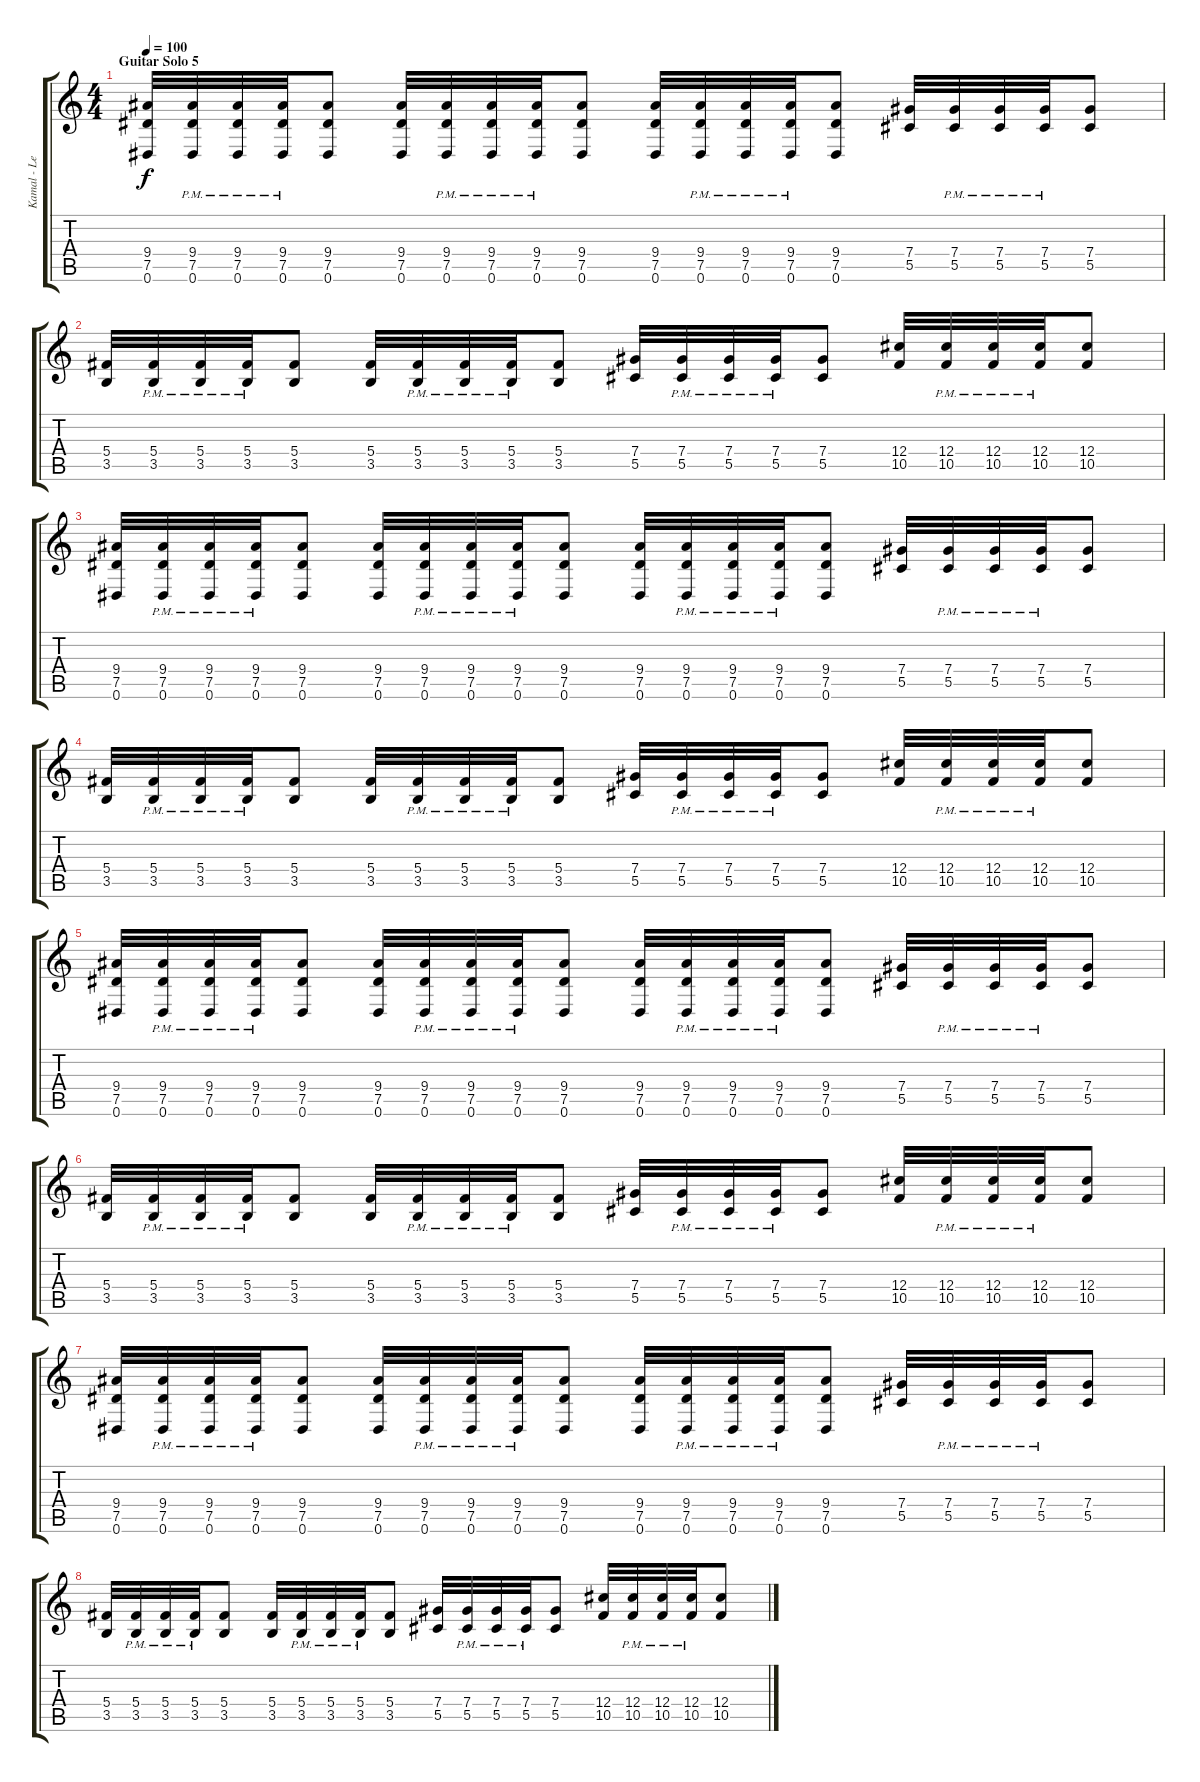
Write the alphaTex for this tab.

\track ("Kamal - Lead" "Kamal - Le") {instrument distortionguitar}
\staff {score tabs}
\tuning (Eb4 Bb3 Gb3 Db3 Ab2 Eb2) {hide}
\ts (4 4)
\section ("" "Guitar Solo 5")
\tempo 100
\clef g2
\ks c
(9.4 7.5 0.6).32{dy f} (9.4{pm} 7.5{pm} 0.6{pm}).32 (9.4{pm} 7.5{pm} 0.6{pm}).32 (9.4{pm} 7.5{pm} 0.6{pm}).32 (9.4 7.5 0.6).8 (9.4 7.5 0.6).32 (9.4{pm} 7.5{pm} 0.6{pm}).32 (9.4{pm} 7.5{pm} 0.6{pm}).32 (9.4{pm} 7.5{pm} 0.6{pm}).32 (9.4 7.5 0.6).8 (9.4 7.5 0.6).32 (9.4{pm} 7.5{pm} 0.6{pm}).32 (9.4{pm} 7.5{pm} 0.6{pm}).32 (9.4{pm} 7.5{pm} 0.6{pm}).32 (9.4 7.5 0.6).8 (7.4 5.5).32 (7.4{pm} 5.5{pm}).32 (7.4{pm} 5.5{pm}).32 (7.4{pm} 5.5{pm}).32 (7.4 5.5).8 |
(5.4 3.5).32 (5.4{pm} 3.5{pm}).32 (5.4{pm} 3.5{pm}).32 (5.4{pm} 3.5{pm}).32 (5.4 3.5).8 (5.4 3.5).32 (5.4{pm} 3.5{pm}).32 (5.4{pm} 3.5{pm}).32 (5.4{pm} 3.5{pm}).32 (5.4 3.5).8 (7.4 5.5).32 (7.4{pm} 5.5{pm}).32 (7.4{pm} 5.5{pm}).32 (7.4{pm} 5.5{pm}).32 (7.4 5.5).8 (12.4 10.5).32 (12.4{pm} 10.5{pm}).32 (12.4{pm} 10.5{pm}).32 (12.4{pm} 10.5{pm}).32 (12.4 10.5).8 |
(9.4 7.5 0.6).32 (9.4{pm} 7.5{pm} 0.6{pm}).32 (9.4{pm} 7.5{pm} 0.6{pm}).32 (9.4{pm} 7.5{pm} 0.6{pm}).32 (9.4 7.5 0.6).8 (9.4 7.5 0.6).32 (9.4{pm} 7.5{pm} 0.6{pm}).32 (9.4{pm} 7.5{pm} 0.6{pm}).32 (9.4{pm} 7.5{pm} 0.6{pm}).32 (9.4 7.5 0.6).8 (9.4 7.5 0.6).32 (9.4{pm} 7.5{pm} 0.6{pm}).32 (9.4{pm} 7.5{pm} 0.6{pm}).32 (9.4{pm} 7.5{pm} 0.6{pm}).32 (9.4 7.5 0.6).8 (7.4 5.5).32 (7.4{pm} 5.5{pm}).32 (7.4{pm} 5.5{pm}).32 (7.4{pm} 5.5{pm}).32 (7.4 5.5).8 |
(5.4 3.5).32 (5.4{pm} 3.5{pm}).32 (5.4{pm} 3.5{pm}).32 (5.4{pm} 3.5{pm}).32 (5.4 3.5).8 (5.4 3.5).32 (5.4{pm} 3.5{pm}).32 (5.4{pm} 3.5{pm}).32 (5.4{pm} 3.5{pm}).32 (5.4 3.5).8 (7.4 5.5).32 (7.4{pm} 5.5{pm}).32 (7.4{pm} 5.5{pm}).32 (7.4{pm} 5.5{pm}).32 (7.4 5.5).8 (12.4 10.5).32 (12.4{pm} 10.5{pm}).32 (12.4{pm} 10.5{pm}).32 (12.4{pm} 10.5{pm}).32 (12.4 10.5).8 |
(9.4 7.5 0.6).32 (9.4{pm} 7.5{pm} 0.6{pm}).32 (9.4{pm} 7.5{pm} 0.6{pm}).32 (9.4{pm} 7.5{pm} 0.6{pm}).32 (9.4 7.5 0.6).8 (9.4 7.5 0.6).32 (9.4{pm} 7.5{pm} 0.6{pm}).32 (9.4{pm} 7.5{pm} 0.6{pm}).32 (9.4{pm} 7.5{pm} 0.6{pm}).32 (9.4 7.5 0.6).8 (9.4 7.5 0.6).32 (9.4{pm} 7.5{pm} 0.6{pm}).32 (9.4{pm} 7.5{pm} 0.6{pm}).32 (9.4{pm} 7.5{pm} 0.6{pm}).32 (9.4 7.5 0.6).8 (7.4 5.5).32 (7.4{pm} 5.5{pm}).32 (7.4{pm} 5.5{pm}).32 (7.4{pm} 5.5{pm}).32 (7.4 5.5).8 |
(5.4 3.5).32 (5.4{pm} 3.5{pm}).32 (5.4{pm} 3.5{pm}).32 (5.4{pm} 3.5{pm}).32 (5.4 3.5).8 (5.4 3.5).32 (5.4{pm} 3.5{pm}).32 (5.4{pm} 3.5{pm}).32 (5.4{pm} 3.5{pm}).32 (5.4 3.5).8 (7.4 5.5).32 (7.4{pm} 5.5{pm}).32 (7.4{pm} 5.5{pm}).32 (7.4{pm} 5.5{pm}).32 (7.4 5.5).8 (12.4 10.5).32 (12.4{pm} 10.5{pm}).32 (12.4{pm} 10.5{pm}).32 (12.4{pm} 10.5{pm}).32 (12.4 10.5).8 |
(9.4 7.5 0.6).32 (9.4{pm} 7.5{pm} 0.6{pm}).32 (9.4{pm} 7.5{pm} 0.6{pm}).32 (9.4{pm} 7.5{pm} 0.6{pm}).32 (9.4 7.5 0.6).8 (9.4 7.5 0.6).32 (9.4{pm} 7.5{pm} 0.6{pm}).32 (9.4{pm} 7.5{pm} 0.6{pm}).32 (9.4{pm} 7.5{pm} 0.6{pm}).32 (9.4 7.5 0.6).8 (9.4 7.5 0.6).32 (9.4{pm} 7.5{pm} 0.6{pm}).32 (9.4{pm} 7.5{pm} 0.6{pm}).32 (9.4{pm} 7.5{pm} 0.6{pm}).32 (9.4 7.5 0.6).8 (7.4 5.5).32 (7.4{pm} 5.5{pm}).32 (7.4{pm} 5.5{pm}).32 (7.4{pm} 5.5{pm}).32 (7.4 5.5).8 |
(5.4 3.5).32 (5.4{pm} 3.5{pm}).32 (5.4{pm} 3.5{pm}).32 (5.4{pm} 3.5{pm}).32 (5.4 3.5).8 (5.4 3.5).32 (5.4{pm} 3.5{pm}).32 (5.4{pm} 3.5{pm}).32 (5.4{pm} 3.5{pm}).32 (5.4 3.5).8 (7.4 5.5).32 (7.4{pm} 5.5{pm}).32 (7.4{pm} 5.5{pm}).32 (7.4{pm} 5.5{pm}).32 (7.4 5.5).8 (12.4 10.5).32 (12.4{pm} 10.5{pm}).32 (12.4{pm} 10.5{pm}).32 (12.4{pm} 10.5{pm}).32 (12.4 10.5).8
